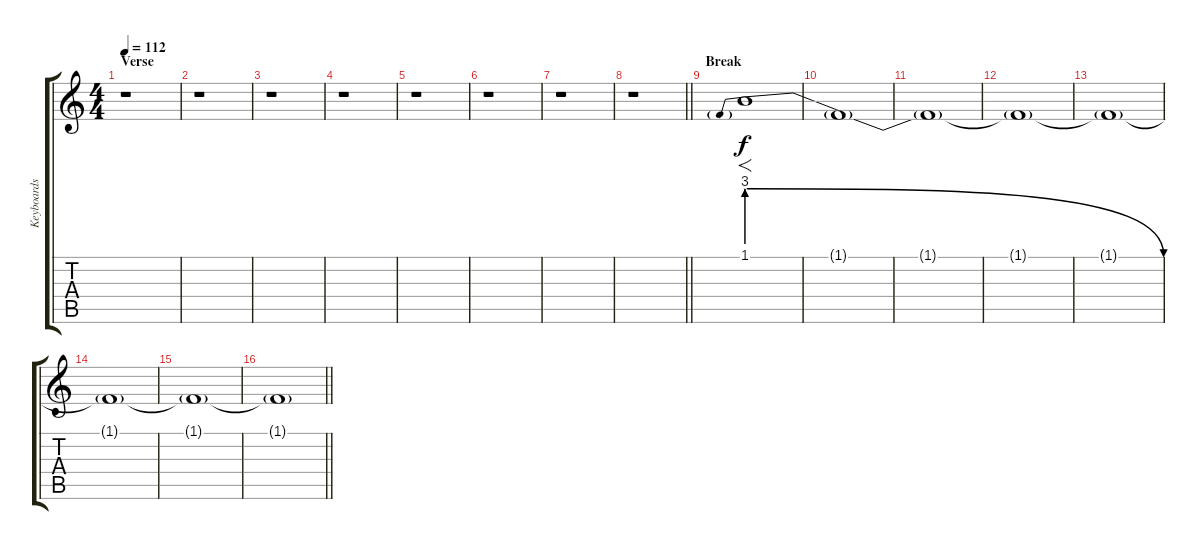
\track ("Keyboards" "Keyboards") {instrument stringensemble1}
\staff {score tabs}
\tuning (E4 B3 G3 D3 A2 E2) {hide}
\ts (4 4)
\section ("" "Verse")
\tempo 112
\clef g2
\ks c
r.1{dy f} |
r.1 |
r.1 |
r.1 |
r.1 |
r.1 |
r.1 |
\barLineRight lightlight
r.1 |
\section ("" "Break")
1.1{be (prebendrelease 0 12 60 0)}.1{f volume 13} |
1.1{t}.1 |
1.1{t}.1 |
1.1{t}.1 |
1.1{t}.1 |
1.1{t}.1 |
1.1{t}.1 |
\barLineRight lightlight
1.1{t}.1
